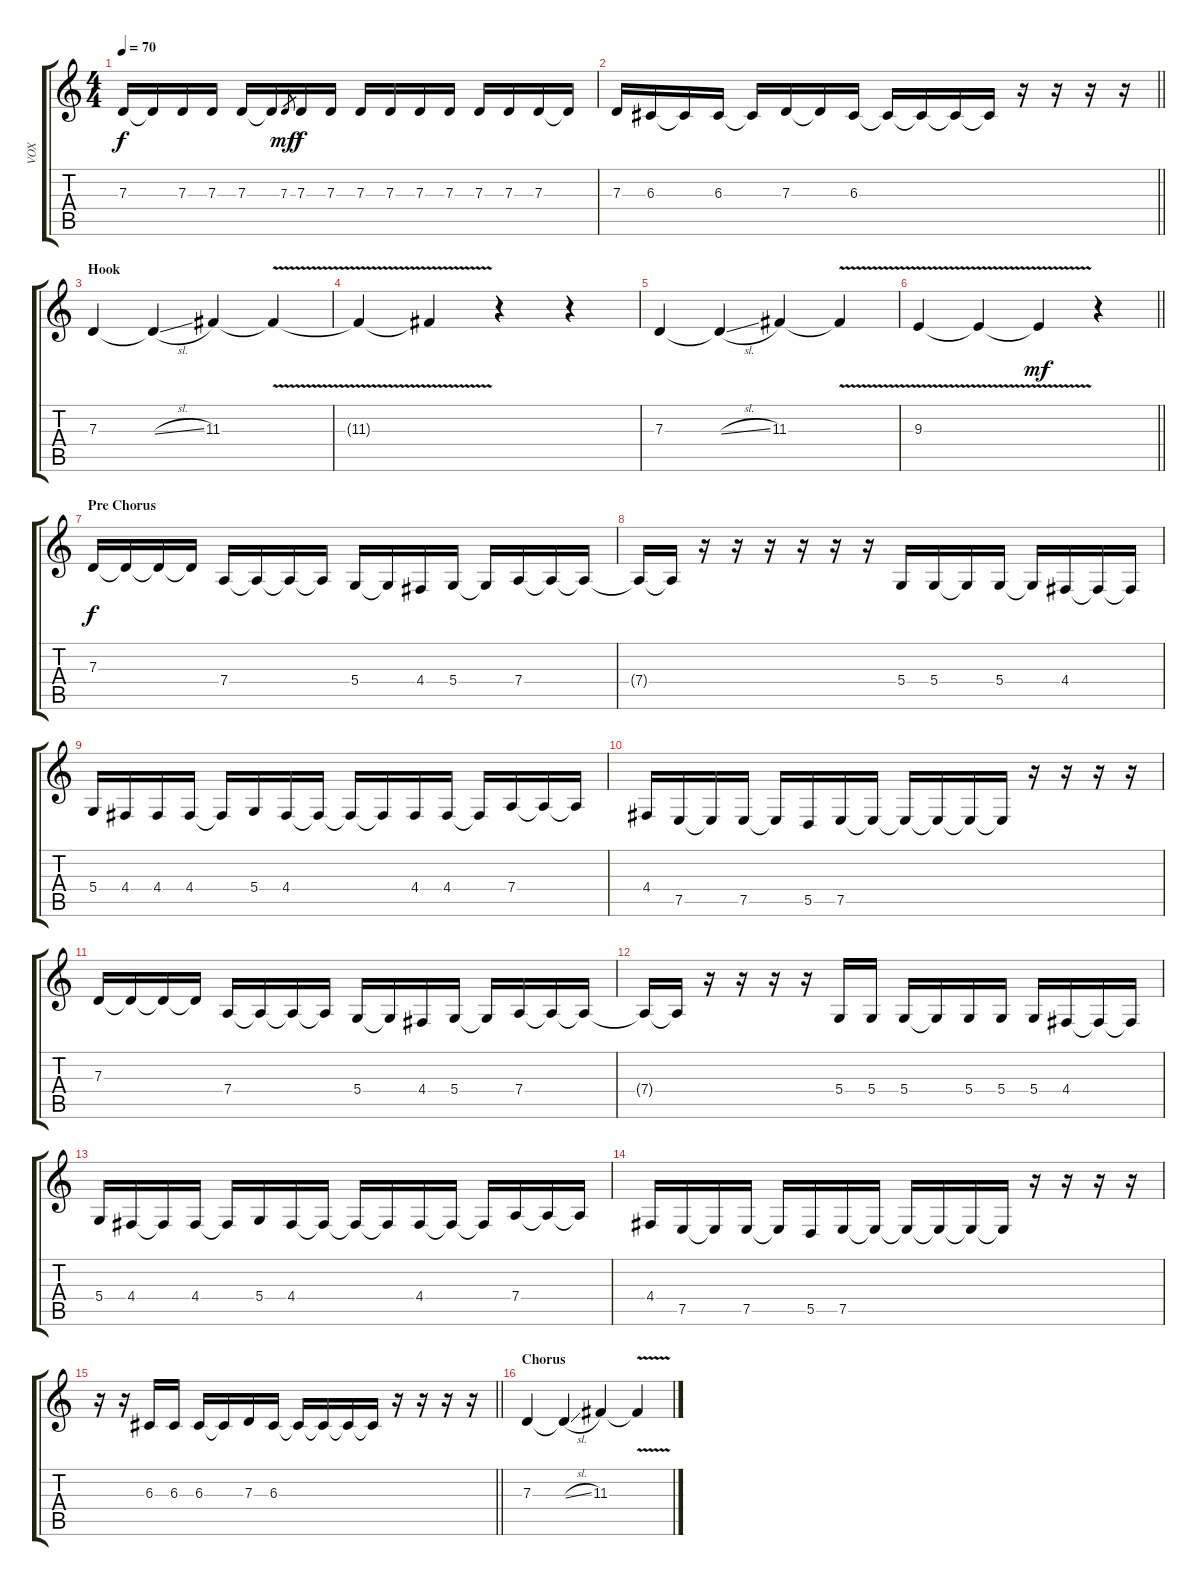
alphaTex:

\track ("VOX" "VOX") {instrument synthvoice}
\staff {score tabs}
\tuning (E4 B3 G3 D3 A2 E2) {hide}
\ts (4 4)
\tempo 70
\clef g2
\ks c
7.3.16{dy f} 7.3{t}.16 7.3.16 7.3.16 7.3.16 7.3{t}.16 7.3.8{gr dy mf} 7.3.16{dy f} 7.3.16 7.3.16 7.3.16 7.3.16 7.3.16 7.3.16 7.3.16 7.3.16 7.3{t}.16 |
\barLineRight lightlight
7.3.16 6.3.16 6.3{t}.16 6.3.16 6.3{t}.16 7.3.16 7.3{t}.16 6.3.16 6.3{t}.16 6.3{t}.16 6.3{t}.16 6.3{t}.16 r.16 r.16 r.16 r.16 |
\section ("" "Hook")
7.3.4 7.3{sl t}.4 11.3.4 11.3{v t}.4 |
11.3{v t}.4 11.3{v t}.4 r.4 r.4 |
7.3.4 7.3{sl t}.4 11.3.4 11.3{v t}.4 |
\barLineRight lightlight
9.3{v}.4 9.3{v t}.4 9.3{v t}.4{dy mf} r.4 |
\section ("" "Pre Chorus")
7.3.16{dy f} 7.3{t}.16 7.3{t}.16 7.3{t}.16 7.4.16 7.4{t}.16 7.4{t}.16 7.4{t}.16 5.4.16 5.4{t}.16 4.4.16 5.4.16 5.4{t}.16 7.4.16 7.4{t}.16 7.4{t}.16 |
7.4{t}.16 7.4{t}.16 r.16 r.16 r.16 r.16 r.16 r.16 5.4.16 5.4.16 5.4{t}.16 5.4.16 5.4{t}.16 4.4.16 4.4{t}.16 4.4{t}.16 |
5.4.16 4.4.16 4.4.16 4.4.16 4.4{t}.16 5.4.16 4.4.16 4.4{t}.16 4.4{t}.16 4.4{t}.16 4.4.16 4.4.16 4.4{t}.16 7.4.16 7.4{t}.16 7.4{t}.16 |
4.4.16 7.5.16 7.5{t}.16 7.5.16 7.5{t}.16 5.5.16 7.5.16 7.5{t}.16 7.5{t}.16 7.5{t}.16 7.5{t}.16 7.5{t}.16 r.16 r.16 r.16 r.16 |
7.3.16 7.3{t}.16 7.3{t}.16 7.3{t}.16 7.4.16 7.4{t}.16 7.4{t}.16 7.4{t}.16 5.4.16 5.4{t}.16 4.4.16 5.4.16 5.4{t}.16 7.4.16 7.4{t}.16 7.4{t}.16 |
7.4{t}.16 7.4{t}.16 r.16 r.16 r.16 r.16 5.4.16 5.4.16 5.4.16 5.4{t}.16 5.4.16 5.4.16 5.4.16 4.4.16 4.4{t}.16 4.4{t}.16 |
5.4.16 4.4.16 4.4{t}.16 4.4.16 4.4{t}.16 5.4.16 4.4.16 4.4{t}.16 4.4{t}.16 4.4{t}.16 4.4.16 4.4{t}.16 4.4{t}.16 7.4.16 7.4{t}.16 7.4{t}.16 |
4.4.16 7.5.16 7.5{t}.16 7.5.16 7.5{t}.16 5.5.16 7.5.16 7.5{t}.16 7.5{t}.16 7.5{t}.16 7.5{t}.16 7.5{t}.16 r.16 r.16 r.16 r.16 |
\barLineRight lightlight
r.16 r.16 6.3.16 6.3.16 6.3.16 6.3{t}.16 7.3.16 6.3.16 6.3{t}.16 6.3{t}.16 6.3{t}.16 6.3{t}.16 r.16 r.16 r.16 r.16 |
\section ("" "Chorus")
7.3.4 7.3{sl t}.4 11.3.4 11.3{v t}.4
